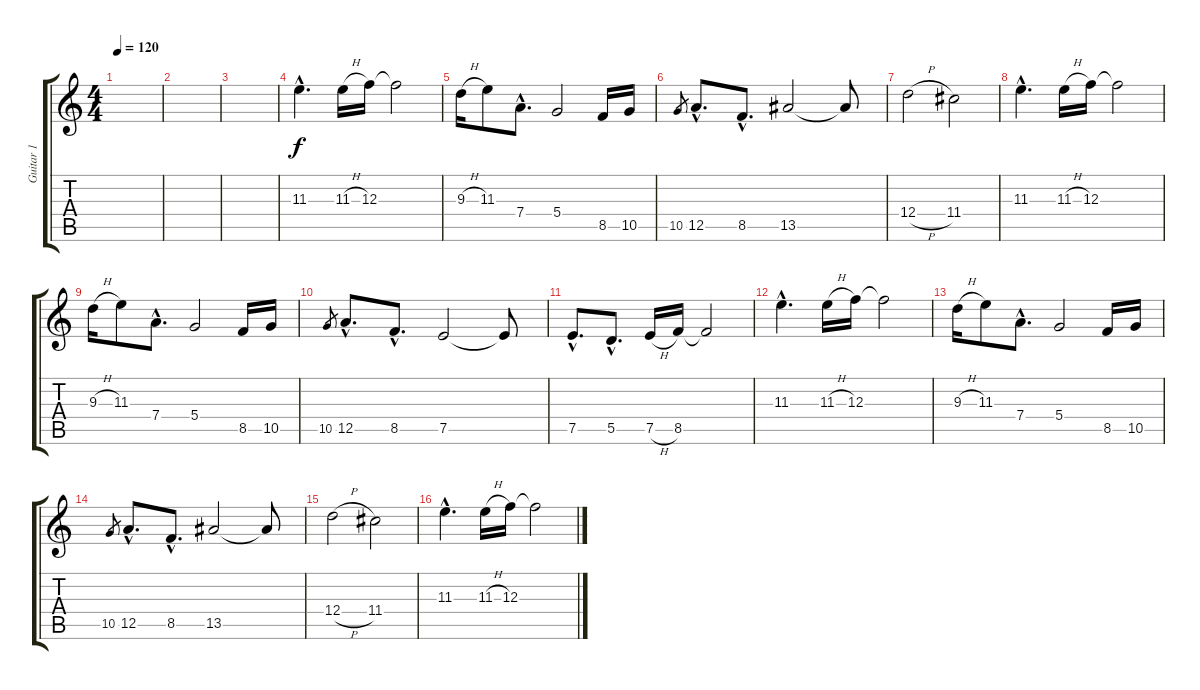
\track ("Guitar 1" "Guitar 1") {instrument distortionguitar}
\staff {score tabs}
\tuning (E4 A3 F3 D3 A2 D2) {hide}
\ts (4 4)
\tempo 120
\clef g2
\ks c
|
|
|
11.3{hac}.4{d} 11.3{h}.16 12.3.16 12.3{t}.2 |
9.3{h}.16 11.3.8 7.4{hac}.8{d} 5.4.2 8.5.16 10.5.16 |
10.5.8{gr} 12.5{hac}.8{d} 8.5{hac}.8{d} 13.5.2 13.5{t}.8 |
12.4{h}.2 11.4.2 |
11.3{hac}.4{d} 11.3{h}.16 12.3.16 12.3{t}.2 |
9.3{h}.16 11.3.8 7.4{hac}.8{d} 5.4.2 8.5.16 10.5.16 |
10.5.8{gr} 12.5{hac}.8{d} 8.5{hac}.8{d} 7.5.2 7.5{t}.8 |
7.5{hac}.8{d} 5.5{hac}.8{d} 7.5{h}.16 8.5.16 8.5{t}.2 |
11.3{hac}.4{d} 11.3{h}.16 12.3.16 12.3{t}.2 |
9.3{h}.16 11.3.8 7.4{hac}.8{d} 5.4.2 8.5.16 10.5.16 |
10.5.8{gr} 12.5{hac}.8{d} 8.5{hac}.8{d} 13.5.2 13.5{t}.8 |
12.4{h}.2 11.4.2 |
11.3{hac}.4{d} 11.3{h}.16 12.3.16 12.3{t}.2
